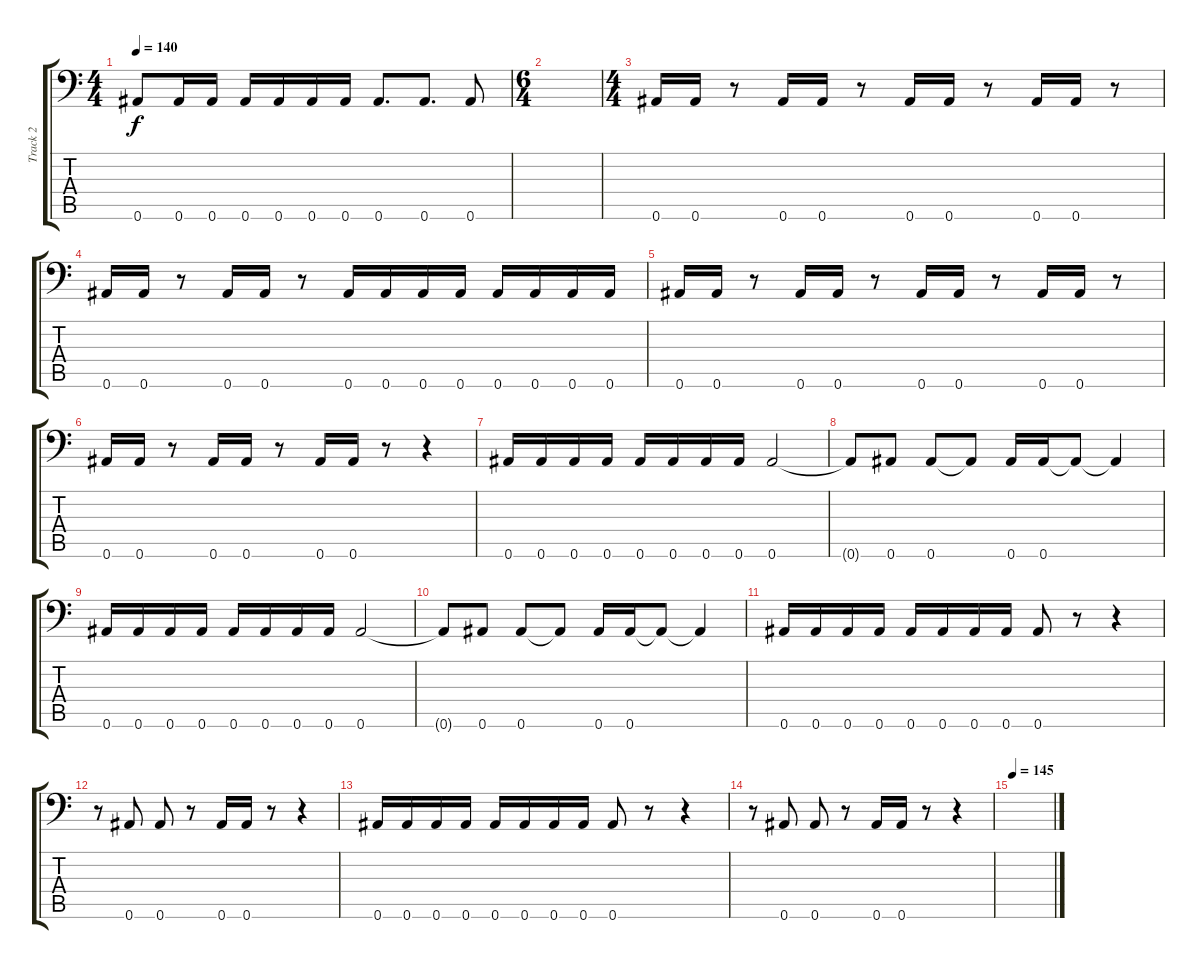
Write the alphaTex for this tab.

\track ("Track 2" "Track 2") {instrument distortionguitar}
\staff {score tabs}
\tuning (C4 G3 Eb3 Bb2 F2 Bb1) {hide}
\ts (4 4)
\tempo 140
\clef f4
\ks c
0.6.8{dy f} 0.6.16 0.6.16 0.6.16 0.6.16 0.6.16 0.6.16 0.6.8{d} 0.6.8{d} 0.6.8 |
\ts (6 4)
|
\ts (4 4)
0.6.16 0.6.16 r.8 0.6.16 0.6.16 r.8 0.6.16 0.6.16 r.8 0.6.16 0.6.16 r.8 |
0.6.16 0.6.16 r.8 0.6.16 0.6.16 r.8 0.6.16 0.6.16 0.6.16 0.6.16 0.6.16 0.6.16 0.6.16 0.6.16 |
0.6.16 0.6.16 r.8 0.6.16 0.6.16 r.8 0.6.16 0.6.16 r.8 0.6.16 0.6.16 r.8 |
0.6.16 0.6.16 r.8 0.6.16 0.6.16 r.8 0.6.16 0.6.16 r.8 r.4 |
0.6.16 0.6.16 0.6.16 0.6.16 0.6.16 0.6.16 0.6.16 0.6.16 0.6.2 |
0.6{t}.8 0.6.8 0.6.8 0.6{t}.8 0.6.16 0.6.16 0.6{t}.8 0.6{t}.4 |
0.6.16 0.6.16 0.6.16 0.6.16 0.6.16 0.6.16 0.6.16 0.6.16 0.6.2 |
0.6{t}.8 0.6.8 0.6.8 0.6{t}.8 0.6.16 0.6.16 0.6{t}.8 0.6{t}.4 |
0.6.16 0.6.16 0.6.16 0.6.16 0.6.16 0.6.16 0.6.16 0.6.16 0.6.8 r.8 r.4 |
r.8 0.6.8 0.6.8 r.8 0.6.16 0.6.16 r.8 r.4 |
0.6.16 0.6.16 0.6.16 0.6.16 0.6.16 0.6.16 0.6.16 0.6.16 0.6.8 r.8 r.4 |
r.8 0.6.8 0.6.8 r.8 0.6.16 0.6.16 r.8 r.4 |
\tempo 145
